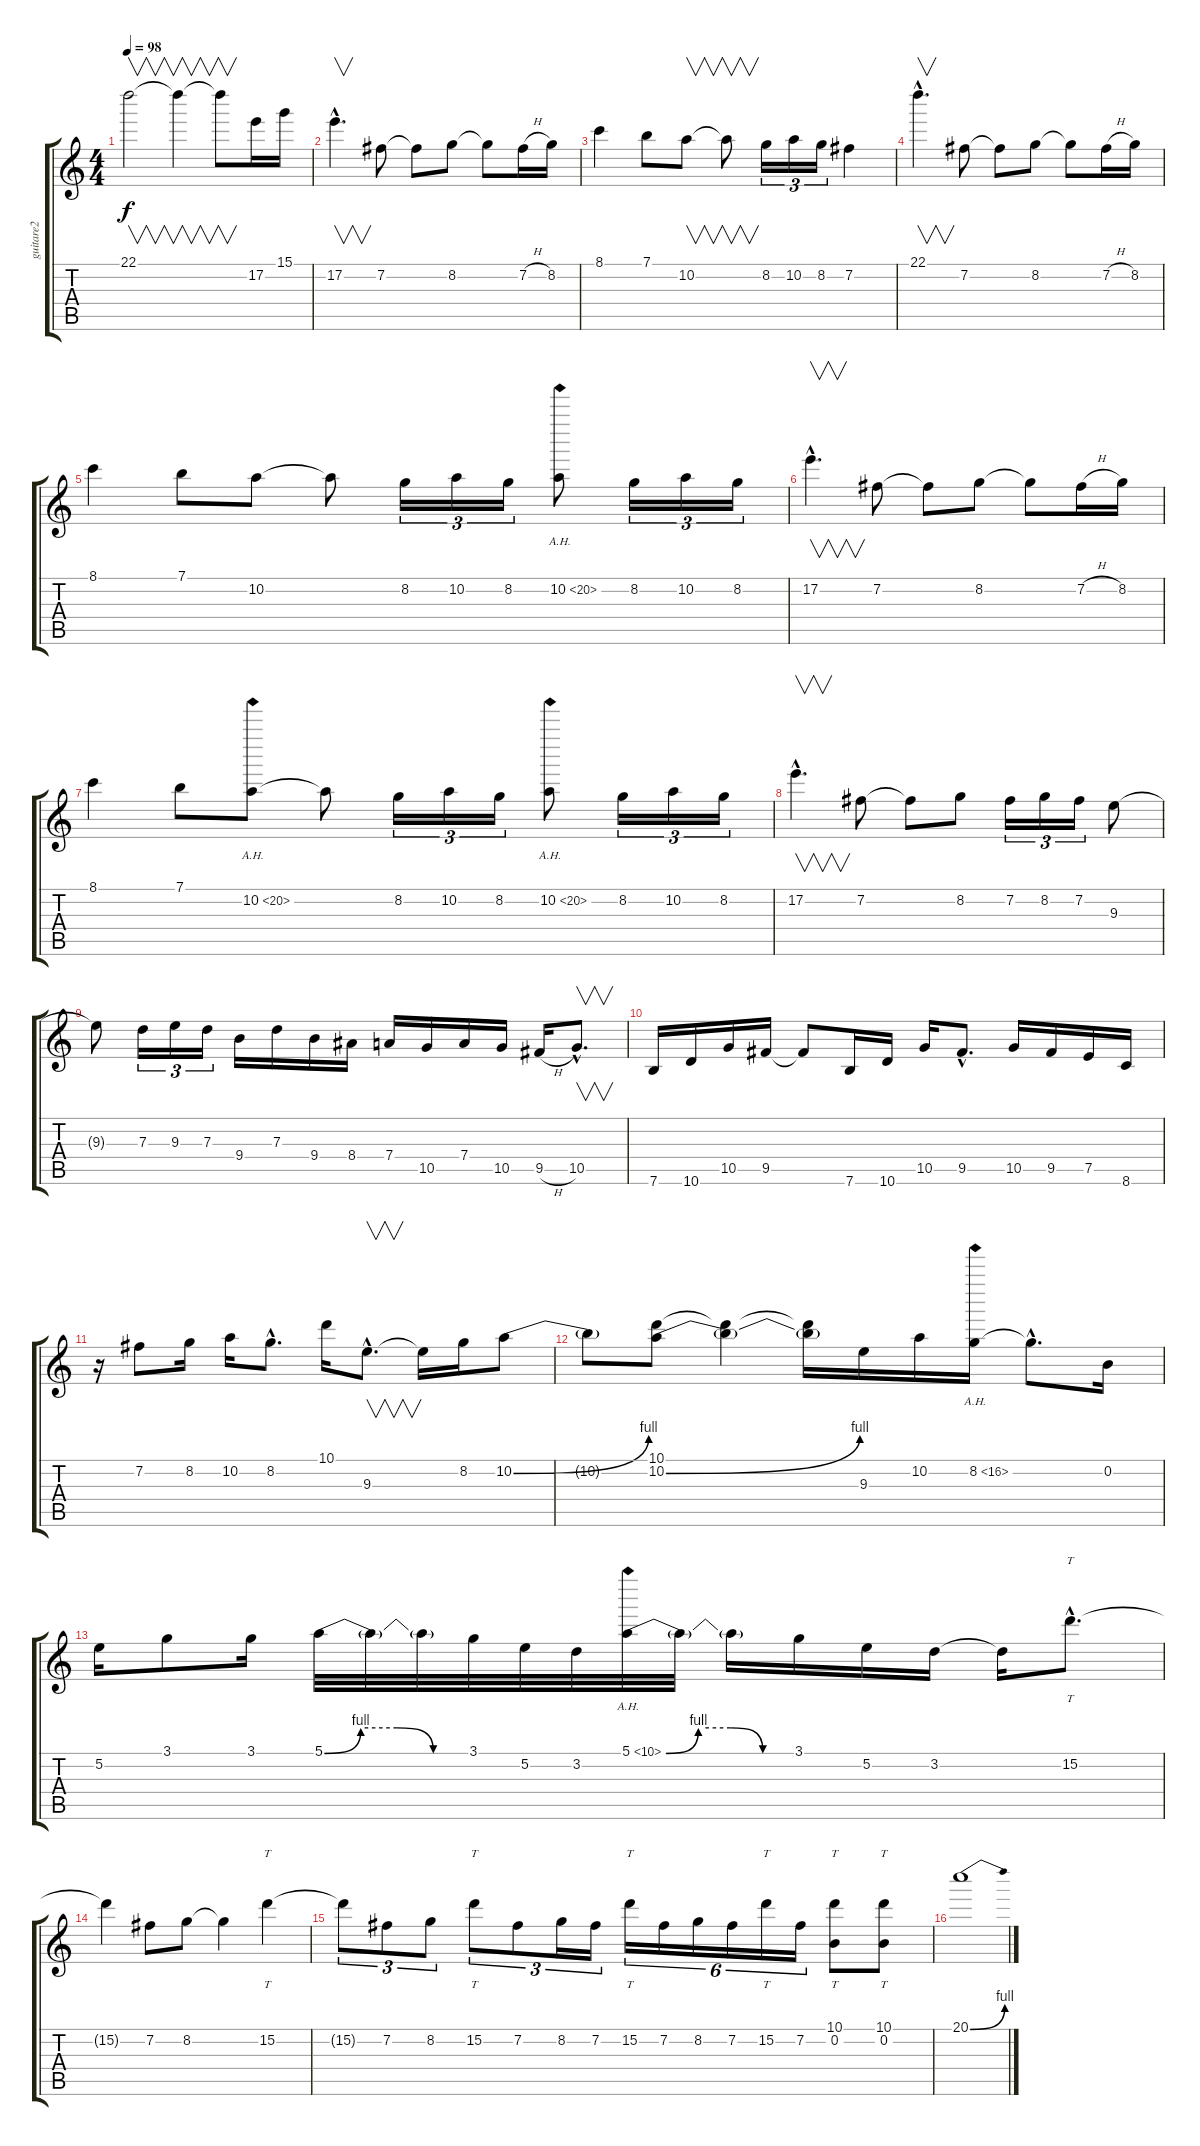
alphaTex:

\track ("guitare2" "guitare2") {instrument overdrivenguitar}
\staff {score tabs}
\tuning (E4 B3 G3 D3 A2 E2) {hide}
\ts (4 4)
\tempo 98
\clef g2
\ks c
22.1{t}.2{v dy f} 22.1{t}.4{v} 22.1{t}.8{v} 17.2.16 15.1.16 |
17.2{hac}.4{v d} 7.2.8 7.2{t}.8 8.2.8 8.2{t}.8 7.2{h}.16 8.2.16 |
8.1.4 7.1.8 10.2.8{v} 10.2{t}.8{v} 8.2.16{tu (3 2)} 10.2.16{tu (3 2)} 8.2.16{tu (3 2)} 7.2.4 |
22.1{hac}.4{v d} 7.2.8 7.2{t}.8 8.2.8 8.2{t}.8 7.2{h}.16 8.2.16 |
8.1.4 7.1.8 10.2.8 10.2{t}.8 8.2.16{tu (3 2)} 10.2.16{tu (3 2)} 8.2.16{tu (3 2)} 10.2{ah 10}.8 8.2.16{tu (3 2)} 10.2.16{tu (3 2)} 8.2.16{tu (3 2)} |
17.2{hac}.4{v d} 7.2.8 7.2{t}.8 8.2.8 8.2{t}.8 7.2{h}.16 8.2.16 |
8.1.4 7.1.8 10.2{ah 10}.8 10.2{t}.8 8.2.16{tu (3 2)} 10.2.16{tu (3 2)} 8.2.16{tu (3 2)} 10.2{ah 10}.8 8.2.16{tu (3 2)} 10.2.16{tu (3 2)} 8.2.16{tu (3 2)} |
17.2{hac}.4{v d} 7.2.8 7.2{t}.8 8.2.8 7.2.16{tu (3 2)} 8.2.16{tu (3 2)} 7.2.16{tu (3 2)} 9.3.8 |
9.3{t}.8 7.3.16{tu (3 2)} 9.3.16{tu (3 2)} 7.3.16{tu (3 2)} 9.4.16 7.3.16 9.4.16 8.4.16 7.4.16 10.5.16 7.4.16 10.5.16 9.5{h}.16 10.5{hac}.8{v d} |
7.6.16 10.6.16 10.5.16 9.5.16 9.5{t}.8 7.6.16 10.6.16 10.5.16 9.5{hac}.8{d} 10.5.16 9.5.16 7.5.16 8.6.16 |
r.16 7.2.8 8.2.16 10.2.16 8.2{hac}.8{d} 10.1.16 9.3{hac}.8{v d} 9.3{t}.16 8.2.16 10.2{be (bend 0 0 60 4)}.8 |
10.2{t}.8 (10.1 10.2{be (bend 0 0 60 4)}).8 (10.1{t} 10.2{t}).4 (10.1{t} 10.2{t}).16 9.3.16 10.2.16 8.2{ah 8}.16 8.2{hac t}.8{d} 0.2.16 |
5.2.16 3.1.8 3.1.16 5.1{be (custom 0 0 15 4 30 4 45 0 60 0)}.32 5.1{t}.32 5.1{t}.32 3.1.32 5.2.32 3.2.32 5.1{be (custom 0 0 15 4 30 4 45 0 60 0) ah 5}.32 5.1{t}.32 5.1{t}.16 3.1.16 5.2.16 3.2.16 3.2{t}.16 15.2{hac}.8{tt d} |
15.2{t}.4 7.2.8 8.2.8 8.2{t}.4 15.2.4{tt} |
15.2{t}.8{tu (3 2)} 7.2.8{tu (3 2)} 8.2.8{tu (3 2)} 15.2.8{tt tu (3 2)} 7.2.8{tu (3 2)} 8.2.16{tu (3 2)} 7.2.16{tu (3 2)} 15.2.16{tt tu (6 4)} 7.2.16{tu (6 4)} 8.2.16{tu (6 4)} 7.2.16{tu (6 4)} 15.2.16{tt tu (6 4)} 7.2.16{tu (6 4)} (10.1 0.2).8{tt} (10.1 0.2).8{tt} |
20.1{be (bend 0 0 60 4)}.1
